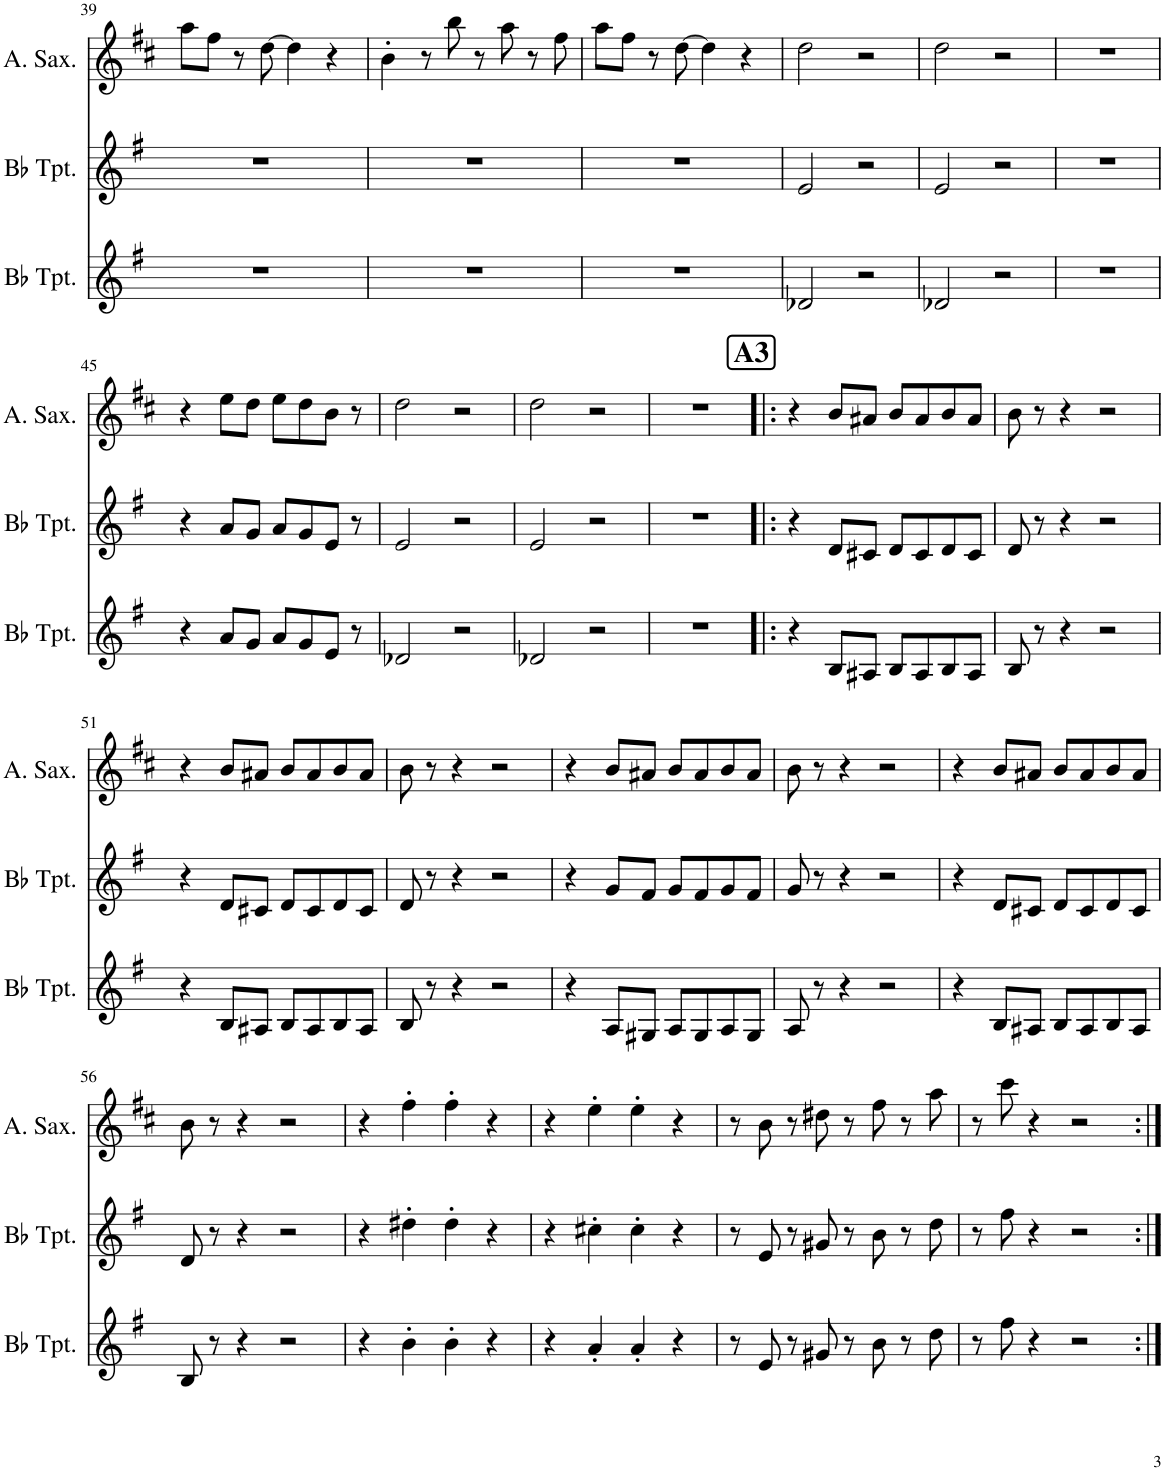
**kern	**kern	**kern
*part3	*part2	*part1
*staff3	*staff2	*staff1
*I"Bb Trumpet	*I"Bb Trumpet	*I"Alto Saxophone
*I'Bb Tpt.	*I'Bb Tpt.	*I'A. Sax.
*clefG2	*clefG2	*clefG2
*Trd1c2	*Trd1c2	*Trd5c9
*k[f#]	*k[f#]	*k[f#c#]
*M4/4	*M4/4	*M4/4
!!LO:REH:place=s1:a:B:cj:fs=14:t=B2
=38	=38	=38
1r	1r	4b'\
.	.	8r
.	.	8bb\
.	.	8r
.	.	8aa\
.	.	8r
.	.	8ff#\
!!LO:PB:g=z
=39	=39	=39
1r	1r	8aa\L
.	.	8ff#\J
.	.	8r
.	.	[8dd\
.	.	4dd\]
.	.	4r
=40	=40	=40
1r	1r	4b'\
.	.	8r
.	.	8bb\
.	.	8r
.	.	8aa\
.	.	8r
.	.	8ff#\
=41	=41	=41
1r	1r	8aa\L
.	.	8ff#\J
.	.	8r
.	.	[8dd\
.	.	4dd\]
.	.	4r
=42	=42	=42
2d-X/	2e/	2dd\
2r	2r	2r
=43	=43	=43
2d-X/	2e/	2dd\
2r	2r	2r
=44	=44	=44
1r	1r	1r
!!LO:LB:g=z
=45	=45	=45
4r	4r	4r
8a/L	8a/L	8ee\L
8g/J	8g/J	8dd\J
8a/L	8a/L	8ee\L
8g/	8g/	8dd\
8e/J	8e/J	8b\J
8r	8r	8r
=46	=46	=46
2d-X/	2e/	2dd\
2r	2r	2r
=47	=47	=47
2d-X/	2e/	2dd\
2r	2r	2r
=48	=48	=48
1r	1r	1r
!!LO:REH:place=s1:a:B:cj:fs=14:t=A3
=49!|:	=49!|:	=49!|:
4r	4r	4r
8B/L	8d/L	8b/L
8A#X/J	8c#X/J	8a#X/J
8B/L	8d/L	8b/L
8A#/	8c#/	8a#/
8B/	8d/	8b/
8A#/J	8c#/J	8a#/J
=50	=50	=50
8B/	8d/	8b\
8r	8r	8r
4r	4r	4r
2r	2r	2r
!!LO:LB:g=z
=51	=51	=51
4r	4r	4r
8B/L	8d/L	8b/L
8A#X/J	8c#X/J	8a#X/J
8B/L	8d/L	8b/L
8A#/	8c#/	8a#/
8B/	8d/	8b/
8A#/J	8c#/J	8a#/J
=52	=52	=52
8B/	8d/	8b\
8r	8r	8r
4r	4r	4r
2r	2r	2r
=53	=53	=53
4r	4r	4r
8A/L	8g/L	8b/L
8G#X/J	8f#/J	8a#X/J
8A/L	8g/L	8b/L
8G#/	8f#/	8a#/
8A/	8g/	8b/
8G#/J	8f#/J	8a#/J
=54	=54	=54
8A/	8g/	8b\
8r	8r	8r
4r	4r	4r
2r	2r	2r
=55	=55	=55
4r	4r	4r
8B/L	8d/L	8b/L
8A#X/J	8c#X/J	8a#X/J
8B/L	8d/L	8b/L
8A#/	8c#/	8a#/
8B/	8d/	8b/
8A#/J	8c#/J	8a#/J
!!LO:LB:g=z
=56	=56	=56
8B/	8d/	8b\
8r	8r	8r
4r	4r	4r
2r	2r	2r
=57	=57	=57
4r	4r	4r
4b'\	4dd#X'\	4ff#'\
4b'\	4dd#'\	4ff#'\
4r	4r	4r
=58	=58	=58
4r	4r	4r
4a'/	4cc#X'\	4ee'\
4a'/	4cc#'\	4ee'\
4r	4r	4r
=59	=59	=59
8r	8r	8r
8e/	8e/	8b\
8r	8r	8r
8g#X/	8g#X/	8dd#X\
8r	8r	8r
8b\	8b\	8ff#\
8r	8r	8r
8dd\	8dd\	8aa\
=	=	=
*-	*-	*-
